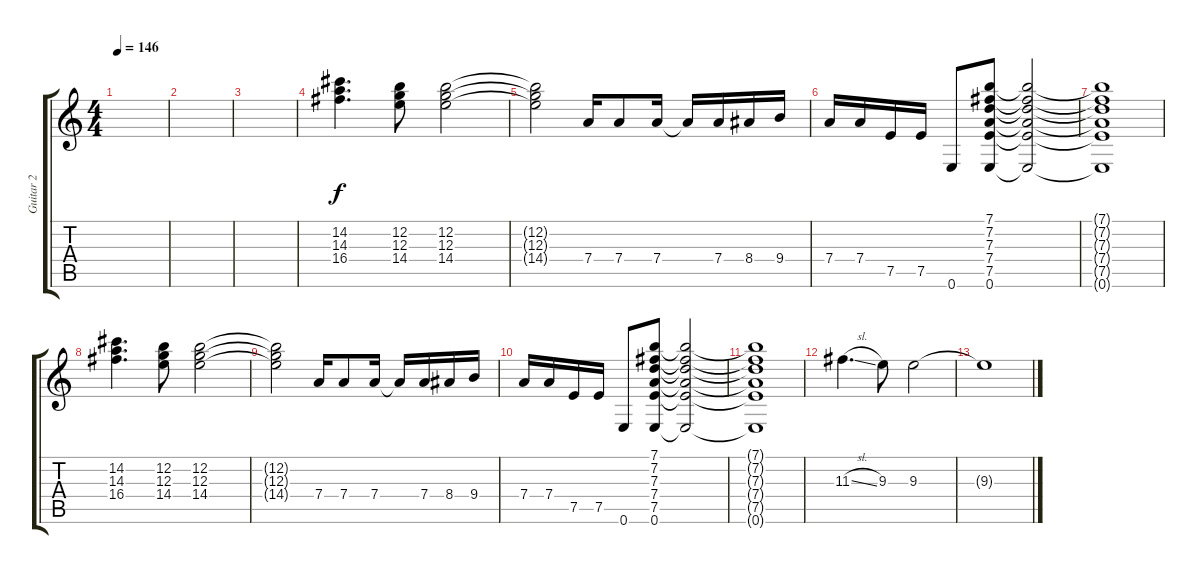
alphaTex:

\track ("Guitar 2" "Guitar 2") {instrument overdrivenguitar}
\staff {score tabs}
\tuning (E4 B3 G3 D3 A2 E2) {hide}
\ts (4 4)
\tempo 146
\clef g2
\ks c
|
|
|
(14.2 14.3 16.4).4{d} (12.2 12.3 14.4).8 (12.2 12.3 14.4).2 |
(12.2{t} 12.3{t} 14.4{t}).2 7.4.16 7.4.8 7.4.16 7.4{t}.16 7.4.16 8.4.16 9.4.16 |
7.4.16 7.4.16 7.5.16 7.5.16 0.6.8 (7.1 7.2 7.3 7.4 7.5 0.6).8 (7.1{t} 7.2{t} 7.3{t} 7.4{t} 7.5{t} 0.6{t}).2 |
(7.1{t} 7.2{t} 7.3{t} 7.4{t} 7.5{t} 0.6{t}).1 |
(14.2 14.3 16.4).4{d} (12.2 12.3 14.4).8 (12.2 12.3 14.4).2 |
(12.2{t} 12.3{t} 14.4{t}).2 7.4.16 7.4.8 7.4.16 7.4{t}.16 7.4.16 8.4.16 9.4.16 |
7.4.16 7.4.16 7.5.16 7.5.16 0.6.8 (7.1 7.2 7.3 7.4 7.5 0.6).8 (7.1{t} 7.2{t} 7.3{t} 7.4{t} 7.5{t} 0.6{t}).2 |
(7.1{t} 7.2{t} 7.3{t} 7.4{t} 7.5{t} 0.6{t}).1 |
11.3{sl}.4{d} 9.3.8 9.3.2 |
9.3{t}.1
